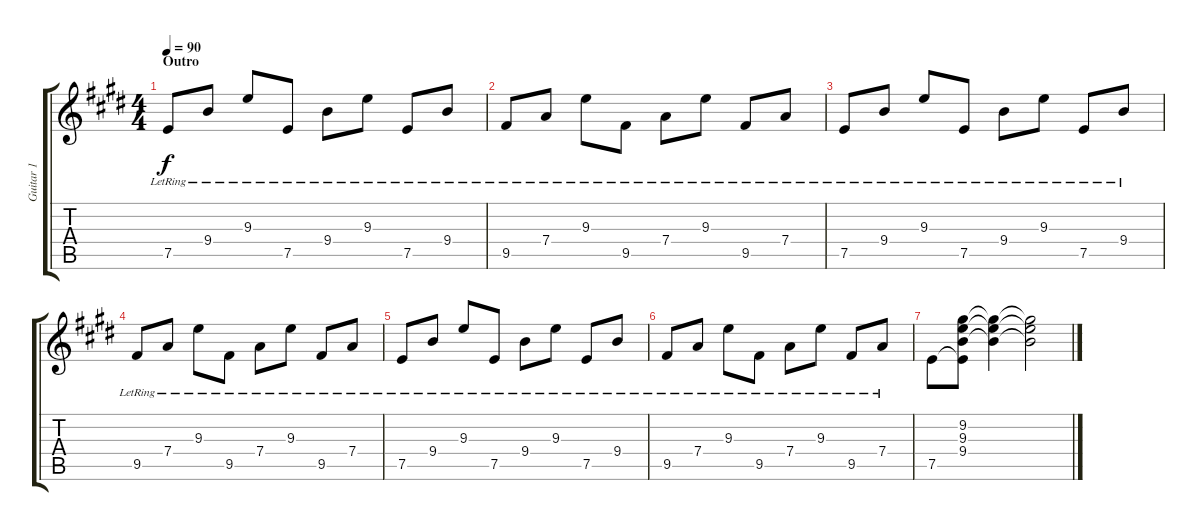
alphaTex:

\track ("Guitar 1" "Guitar 1") {instrument acousticguitarsteel}
\staff {score tabs}
\tuning (E4 B3 G3 D3 A2 E2) {hide}
\ts (4 4)
\section ("" "Outro")
\tempo 90
\clef g2
\ks e
7.5{lr}.8{dy f} 9.4{lr}.8 9.3{lr}.8 7.5{lr}.8 9.4{lr}.8 9.3{lr}.8 7.5{lr}.8 9.4{lr}.8 |
9.5{lr}.8 7.4{lr}.8 9.3{lr}.8 9.5{lr}.8 7.4{lr}.8 9.3{lr}.8 9.5{lr}.8 7.4{lr}.8 |
7.5{lr}.8 9.4{lr}.8 9.3{lr}.8 7.5{lr}.8 9.4{lr}.8 9.3{lr}.8 7.5{lr}.8 9.4{lr}.8 |
9.5{lr}.8 7.4{lr}.8 9.3{lr}.8 9.5{lr}.8 7.4{lr}.8 9.3{lr}.8 9.5{lr}.8 7.4{lr}.8 |
7.5{lr}.8 9.4{lr}.8 9.3{lr}.8 7.5{lr}.8 9.4{lr}.8 9.3{lr}.8 7.5{lr}.8 9.4{lr}.8 |
9.5{lr}.8 7.4{lr}.8 9.3{lr}.8 9.5{lr}.8 7.4{lr}.8 9.3{lr}.8 9.5{lr}.8 7.4{lr}.8 |
7.5.8 (9.2 9.3 9.4 7.5{t}).8 (9.2{t} 9.3{t} 9.4{t}).4 (9.2{t} 9.3{t} 9.4{t}).2
